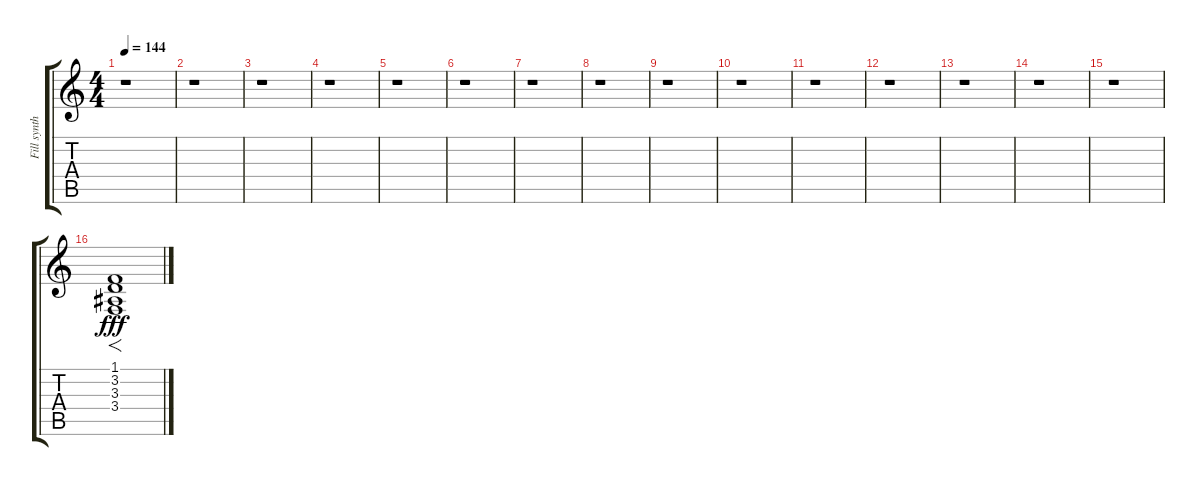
\track ("Fill synth" "Fill synth") {instrument lead4chiff}
\staff {score tabs}
\tuning (E4 B3 G3 D3 A2 E2) {hide}
\ts (4 4)
\tempo 144
\clef g2
\ks c
r.1{dy fff} |
r.1 |
r.1 |
r.1 |
r.1 |
r.1 |
r.1 |
r.1 |
r.1 |
r.1 |
r.1 |
r.1 |
r.1 |
r.1 |
r.1 |
(1.1 3.2 3.3 3.4).1{f}
